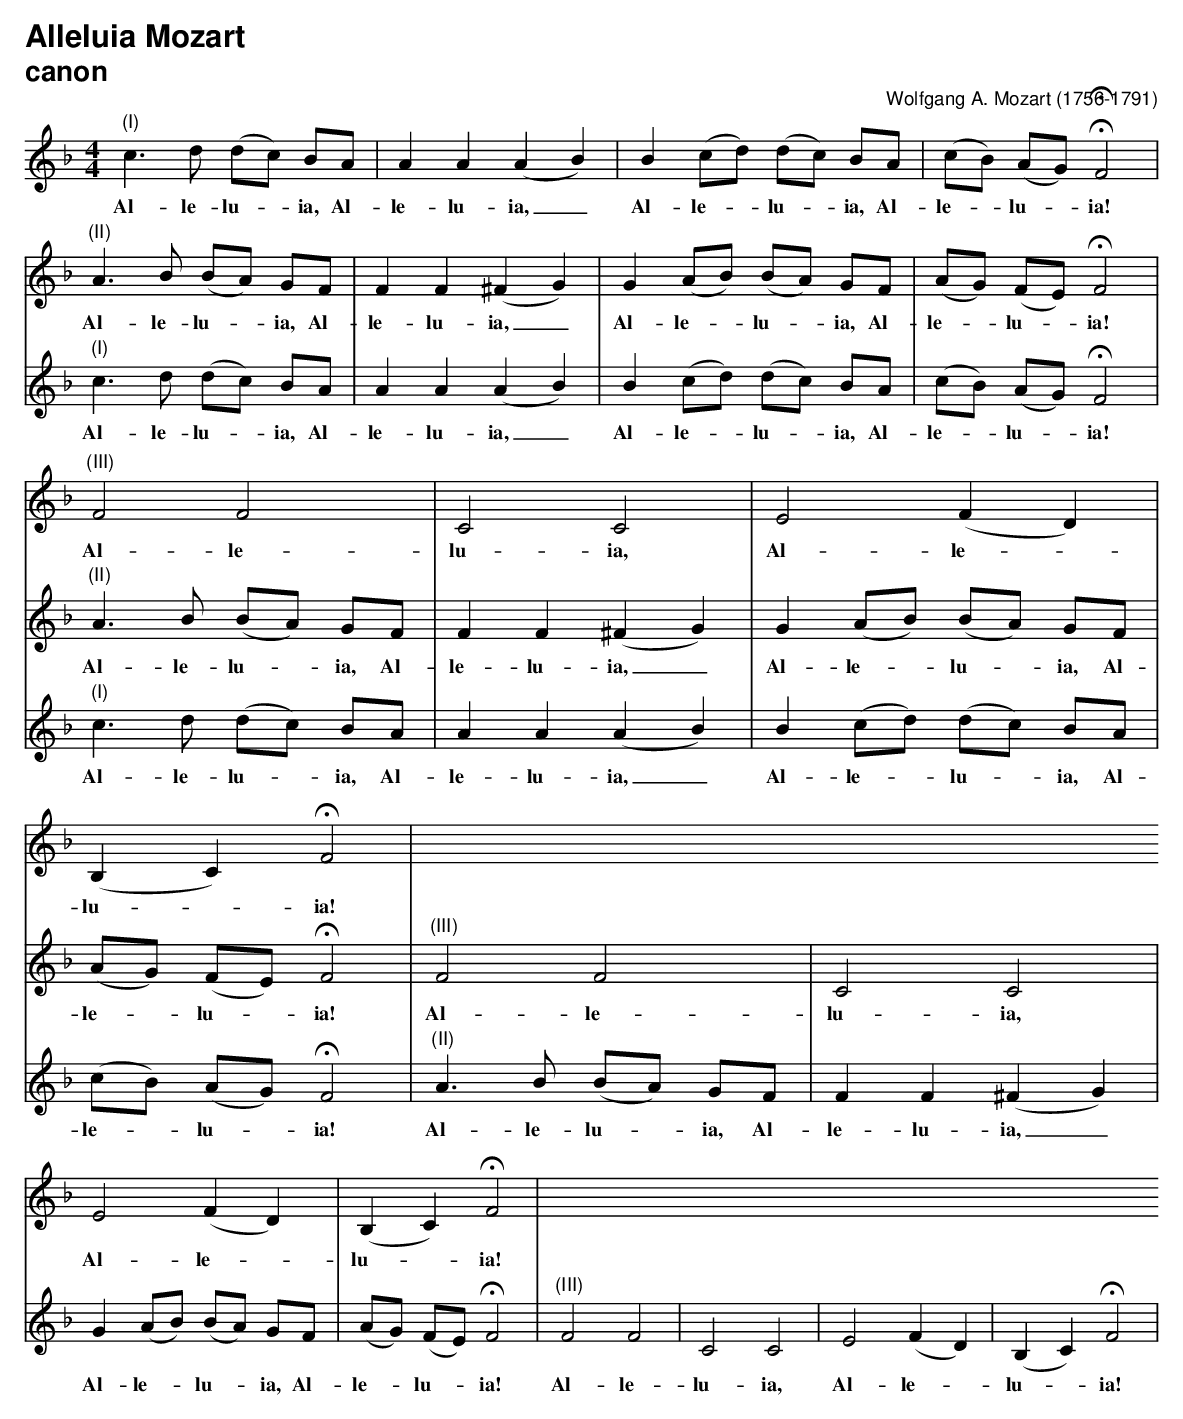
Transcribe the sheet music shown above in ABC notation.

X:1
T:Alleluia Mozart
T:canon
C:Wolfgang A. Mozart (1756-1791)
L:1/8
M:4/4
Q:1/4=120
K:F
V:1
"(I)"c3 d (dc) BA | A2 A2 (A2 B2) | B2 (cd) (dc) BA | (cB) (AG) !fermata!F4 |$
w: Al- le- lu- * ia, Al-|le- lu- ia, _|Al- le- * lu- * ia, Al-|le- * lu- * ia!|
"(II)"A3 B (BA) GF | F2 F2 (^F2 G2) | G2 (AB) (BA) GF | (AG) (FE) !fermata!F4 |$
w: Al- le- lu- * ia, Al-|le- lu- ia, _|Al- le- * lu- * ia, Al-|le- * lu- * ia!|Al- le-|lu- ia,|Al- le- *|
"(III)"F4 F4 | C4 C4 | E4 (F2 D2) | (B,2 C2) !fermata!F4 |
w: Al- le-|lu- ia,|Al- le- *| lu- * ia!|
V:2
X|X|X|x2x2!fermata!x4|"(I)"c3 d (dc) BA | A2 A2 (A2 B2) | B2 (cd) (dc) BA | (cB) (AG) !fermata!F4 |$
w: Al- le- lu- * ia, Al-|le- lu- ia, _|Al- le- * lu- * ia, Al-|le- * lu- * ia!|
"(II)"A3 B (BA) GF | F2 F2 (^F2 G2) | G2 (AB) (BA) GF | (AG) (FE) !fermata!F4 |$
w: Al- le- lu- * ia, Al-|le- lu- ia, _|Al- le- * lu- * ia, Al-|le- * lu- * ia!|Al- le-|lu- ia,|Al- le- *|
"(III)"F4 F4 | C4 C4 | E4 (F2 D2) | (B,2 C2) !fermata!F4 |
w: Al- le-|lu- ia,|Al- le- *| lu- * ia!|
V:3
X|X|X|X|X|X|X|X|"(I)"c3 d (dc) BA | A2 A2 (A2 B2) | B2 (cd) (dc) BA | (cB) (AG) !fermata!F4 |$
w: Al- le- lu- * ia, Al-|le- lu- ia, _|Al- le- * lu- * ia, Al-|le- * lu- * ia!|
"(II)"A3 B (BA) GF | F2 F2 (^F2 G2) | G2 (AB) (BA) GF | (AG) (FE) !fermata!F4 |$
w: Al- le- lu- * ia, Al-|le- lu- ia, _|Al- le- * lu- * ia, Al-|le- * lu- * ia!|Al- le-|lu- ia,|Al- le- *|
"(III)"F4 F4 | C4 C4 | E4 (F2 D2) | (B,2 C2) !fermata!F4 |
w: Al- le-|lu- ia,|Al- le- *| lu- * ia!|
